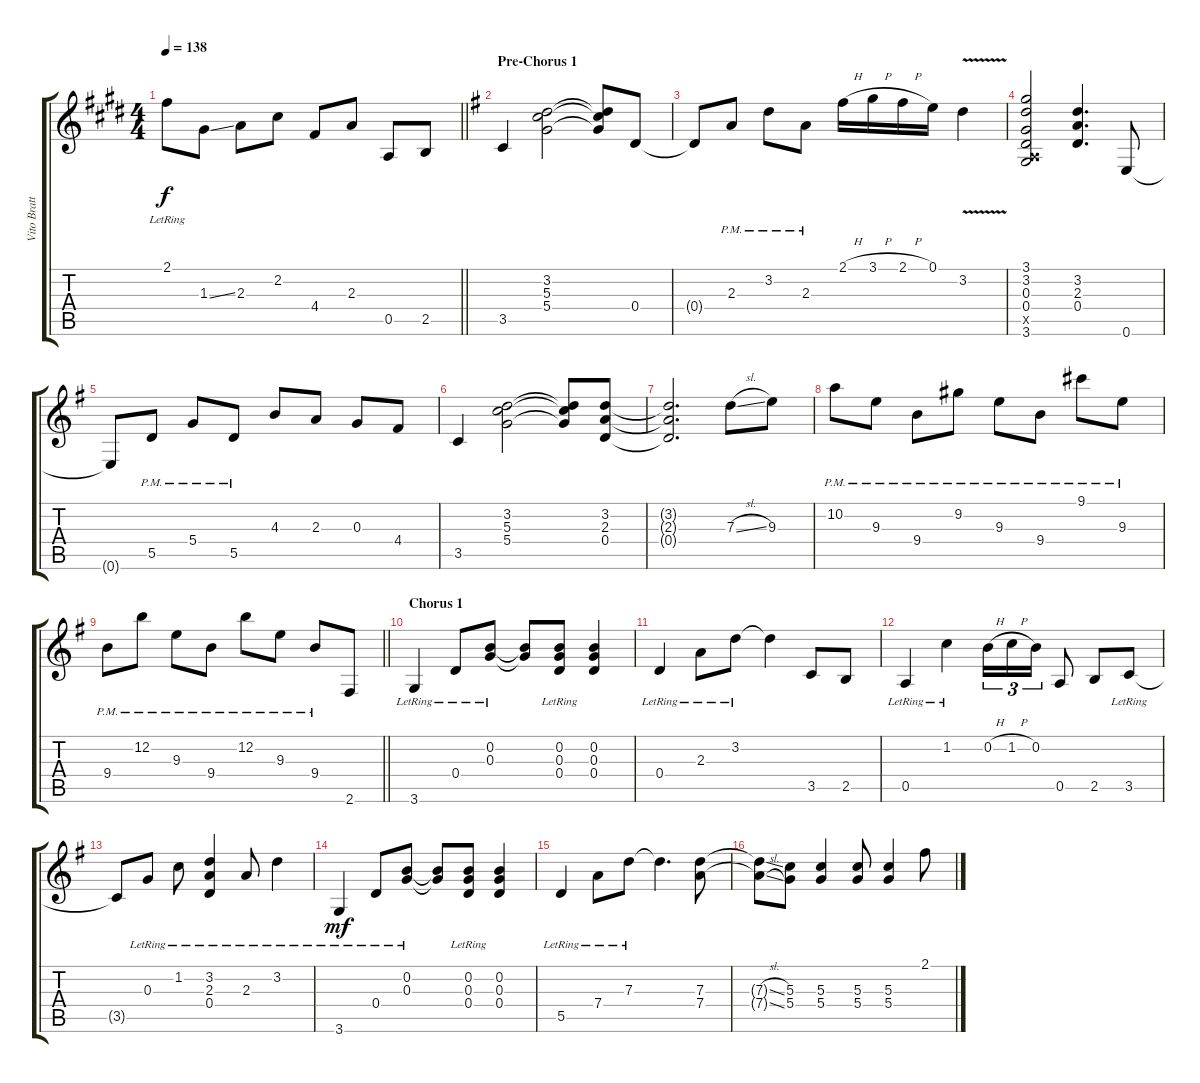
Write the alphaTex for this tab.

\track ("Vito Bratta" "Vito Bratt") {instrument overdrivenguitar}
\staff {score tabs}
\tuning (E4 B3 G3 D3 A2 E2) {hide}
\ts (4 4)
\tempo 138
\clef g2
\barLineRight lightlight
\ks c#minor
2.1{lr}.8{dy f} 1.3{ss}.8 2.3.8 2.2.8 4.4.8 2.3.8 0.5.8 2.5.8 |
\section ("" "Pre-Chorus 1")
\ks g
3.5.4 (3.2 5.3 5.4).2 (3.2{t} 5.3{t} 5.4{t}).8 0.4.8 |
0.4{t}.8 2.3{pm}.8 3.2{pm}.8 2.3{pm}.8 2.1{h}.16 3.1{h}.16 2.1{h}.16 0.1.16 3.2{v}.4 |
(3.1 3.2 0.3 0.4 0.5{x} 3.6).2 (3.2 2.3 0.4).4{d} 0.6.8 |
0.6{t}.8 5.5{pm}.8 5.4{pm}.8 5.5{pm}.8 4.3.8 2.3.8 0.3.8 4.4.8 |
3.5.4 (3.2 5.3 5.4).2 (3.2{t} 5.3{t} 5.4{t}).8 (3.2 2.3 0.4).8 |
(3.2{t} 2.3{t} 0.4{t}).2{d} 7.3{sl}.8 9.3.8 |
10.2{pm}.8 9.3{pm}.8 9.4{pm}.8 9.2{pm}.8 9.3{pm}.8 9.4{pm}.8 9.1{pm}.8 9.3{pm}.8 |
\barLineRight lightlight
9.4{pm}.8 12.2{pm}.8 9.3{pm}.8 9.4{pm}.8 12.2{pm}.8 9.3{pm}.8 9.4{pm}.8 2.6.8 |
\section ("" "Chorus 1")
3.6{lr}.4 0.4{lr}.8 (0.2{lr} 0.3{lr}).8 (0.2{t} 0.3{t}).8 (0.2{lr} 0.3{lr} 0.4{lr}).8 (0.2 0.3 0.4).4 |
0.4{lr}.4 2.3{lr}.8 3.2{lr}.8 3.2{t}.4 3.5.8 2.5.8 |
0.5{lr}.4 1.2{lr}.4 0.2{h}.16{tu (3 2)} 1.2{h}.16{tu (3 2)} 0.2.16{tu (3 2)} 0.5.8 2.5.8 3.5{lr}.8 |
3.5{t}.8 0.3{lr}.8 1.2{lr}.8 (3.2{lr} 2.3{lr} 0.4{lr}).4 2.3{lr}.8 3.2{lr}.4 |
3.6{lr}.4{dy mf} 0.4{lr}.8 (0.2{lr} 0.3{lr}).8 (0.2{t} 0.3{t}).8 (0.2{lr} 0.3{lr} 0.4{lr}).8 (0.2 0.3 0.4).4 |
5.5{lr}.4 7.4{lr}.8 7.3{lr}.8 7.3{t}.4{d} (7.3 7.4).8 |
(7.3{sl t} 7.4{sl t}).8 (5.3 5.4).8 (5.3 5.4).4 (5.3 5.4).8 (5.3 5.4).4 2.1.8
